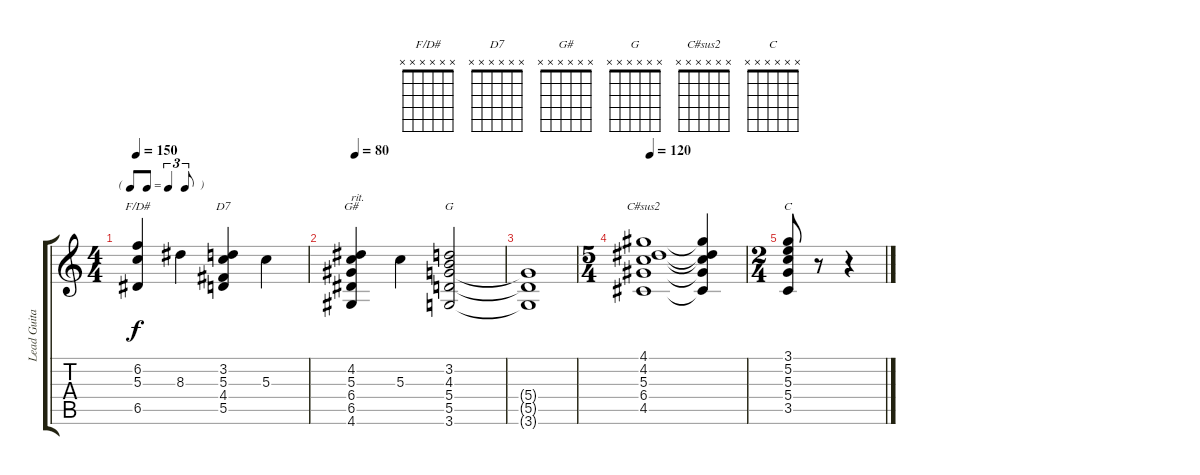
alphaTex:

\track ("Lead Guitar" "Lead Guita") {instrument distortionguitar}
\staff {score tabs}
\tuning (E4 B3 G3 D3 A2 E2) {hide}
\chord ("F/D#" x x x x x x) {firstfret 0}
\chord ("D7" x x x x x x) {firstfret 0}
\chord ("G#" x x x x x x) {firstfret 0}
\chord ("G" x x x x x x) {firstfret 0}
\chord ("C#sus2" x x x x x x) {firstfret 0}
\chord ("C" x x x x x x) {firstfret 0}
\ts (4 4)
\tf triplet8th
\tempo 150
\clef g2
\ks c
(6.2 5.3 6.5).4{ch "F/D#" dy f} 8.3.4 (3.2 5.3 4.4 5.5).4{ch "D7"} 5.3.4 |
\tempo 80
(4.2 5.3 6.4 6.5 4.6).4{ch "G#" txt "rit."} 5.3.4 (3.2 4.3 5.4 5.5 3.6).2{ch "G"} |
(5.4{t} 5.5{t} 3.6{t}).1 |
\ts (5 4)
\tempo 120
(4.1 4.2 5.3 6.4 4.5).1{ch "C#sus2"} (4.1{t} 4.2{t} 5.3{t} 6.4{t} 4.5{t}).4 |
\ts (2 4)
(3.1 5.2 5.3 5.4 3.5).8{ch "C"} r.8 r.4
